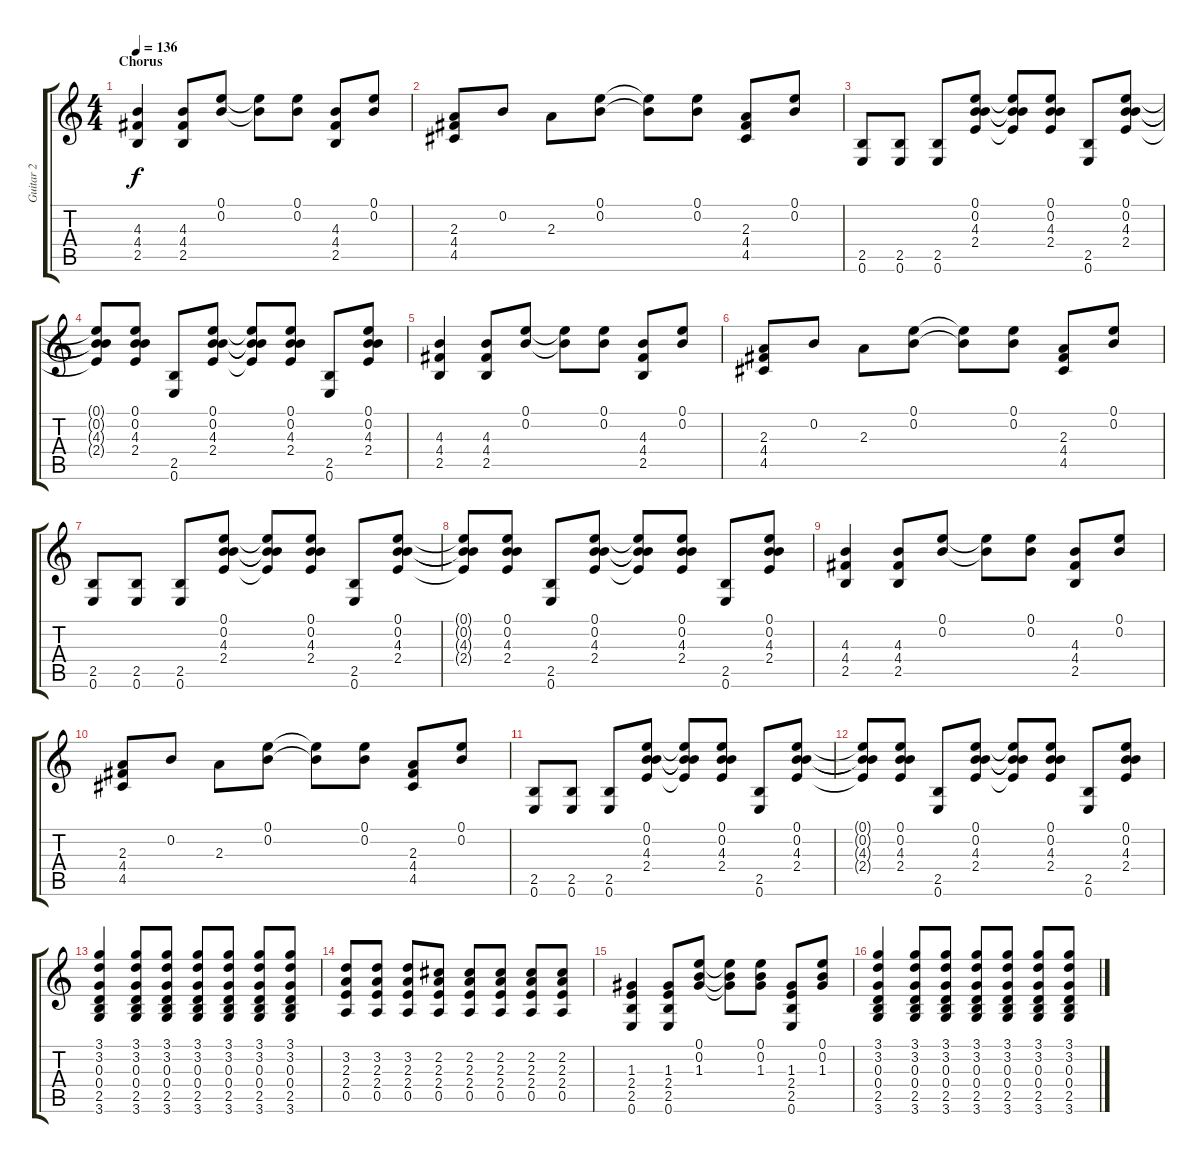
\track ("Guitar 2" "Guitar 2") {instrument overdrivenguitar}
\staff {score tabs}
\tuning (E4 B3 G3 D3 A2 E2) {hide}
\ts (4 4)
\section ("" "Chorus")
\tempo 136
\clef g2
\ks c
(4.3 4.4 2.5).4{dy f} (4.3 4.4 2.5).8 (0.1 0.2).8 (0.1{t} 0.2{t}).8 (0.1 0.2).8 (4.3 4.4 2.5).8 (0.1 0.2).8 |
(2.3 4.4 4.5).8 0.2.8 2.3.8 (0.1 0.2).8 (0.1{t} 0.2{t}).8 (0.1 0.2).8 (2.3 4.4 4.5).8 (0.1 0.2).8 |
(2.5 0.6).8 (2.5 0.6).8 (2.5 0.6).8 (0.1 0.2 4.3 2.4).8 (0.1{t} 0.2{t} 4.3{t} 2.4{t}).8 (0.1 0.2 4.3 2.4).8 (2.5 0.6).8 (0.1 0.2 4.3 2.4).8 |
(0.1{t} 0.2{t} 4.3{t} 2.4{t}).8 (0.1 0.2 4.3 2.4).8 (2.5 0.6).8 (0.1 0.2 4.3 2.4).8 (0.1{t} 0.2{t} 4.3{t} 2.4{t}).8 (0.1 0.2 4.3 2.4).8 (2.5 0.6).8 (0.1 0.2 4.3 2.4).8 |
(4.3 4.4 2.5).4 (4.3 4.4 2.5).8 (0.1 0.2).8 (0.1{t} 0.2{t}).8 (0.1 0.2).8 (4.3 4.4 2.5).8 (0.1 0.2).8 |
(2.3 4.4 4.5).8 0.2.8 2.3.8 (0.1 0.2).8 (0.1{t} 0.2{t}).8 (0.1 0.2).8 (2.3 4.4 4.5).8 (0.1 0.2).8 |
(2.5 0.6).8 (2.5 0.6).8 (2.5 0.6).8 (0.1 0.2 4.3 2.4).8 (0.1{t} 0.2{t} 4.3{t} 2.4{t}).8 (0.1 0.2 4.3 2.4).8 (2.5 0.6).8 (0.1 0.2 4.3 2.4).8 |
(0.1{t} 0.2{t} 4.3{t} 2.4{t}).8 (0.1 0.2 4.3 2.4).8 (2.5 0.6).8 (0.1 0.2 4.3 2.4).8 (0.1{t} 0.2{t} 4.3{t} 2.4{t}).8 (0.1 0.2 4.3 2.4).8 (2.5 0.6).8 (0.1 0.2 4.3 2.4).8 |
(4.3 4.4 2.5).4 (4.3 4.4 2.5).8 (0.1 0.2).8 (0.1{t} 0.2{t}).8 (0.1 0.2).8 (4.3 4.4 2.5).8 (0.1 0.2).8 |
(2.3 4.4 4.5).8 0.2.8 2.3.8 (0.1 0.2).8 (0.1{t} 0.2{t}).8 (0.1 0.2).8 (2.3 4.4 4.5).8 (0.1 0.2).8 |
(2.5 0.6).8 (2.5 0.6).8 (2.5 0.6).8 (0.1 0.2 4.3 2.4).8 (0.1{t} 0.2{t} 4.3{t} 2.4{t}).8 (0.1 0.2 4.3 2.4).8 (2.5 0.6).8 (0.1 0.2 4.3 2.4).8 |
(0.1{t} 0.2{t} 4.3{t} 2.4{t}).8 (0.1 0.2 4.3 2.4).8 (2.5 0.6).8 (0.1 0.2 4.3 2.4).8 (0.1{t} 0.2{t} 4.3{t} 2.4{t}).8 (0.1 0.2 4.3 2.4).8 (2.5 0.6).8 (0.1 0.2 4.3 2.4).8 |
(3.1 3.2 0.3 0.4 2.5 3.6).4 (3.1 3.2 0.3 0.4 2.5 3.6).8 (3.1 3.2 0.3 0.4 2.5 3.6).8 (3.1 3.2 0.3 0.4 2.5 3.6).8 (3.1 3.2 0.3 0.4 2.5 3.6).8 (3.1 3.2 0.3 0.4 2.5 3.6).8 (3.1 3.2 0.3 0.4 2.5 3.6).8 |
(3.2 2.3 2.4 0.5).8 (3.2 2.3 2.4 0.5).8 (3.2 2.3 2.4 0.5).8 (2.2 2.3 2.4 0.5).8 (2.2 2.3 2.4 0.5).8 (2.2 2.3 2.4 0.5).8 (2.2 2.3 2.4 0.5).8 (2.2 2.3 2.4 0.5).8 |
(1.3 2.4 2.5 0.6).4 (1.3 2.4 2.5 0.6).8 (0.1 0.2 1.3).8 (0.1{t} 0.2{t} 1.3{t}).8 (0.1 0.2 1.3).8 (1.3 2.4 2.5 0.6).8 (0.1 0.2 1.3).8 |
(3.1 3.2 0.3 0.4 2.5 3.6).4 (3.1 3.2 0.3 0.4 2.5 3.6).8 (3.1 3.2 0.3 0.4 2.5 3.6).8 (3.1 3.2 0.3 0.4 2.5 3.6).8 (3.1 3.2 0.3 0.4 2.5 3.6).8 (3.1 3.2 0.3 0.4 2.5 3.6).8 (3.1 3.2 0.3 0.4 2.5 3.6).8
